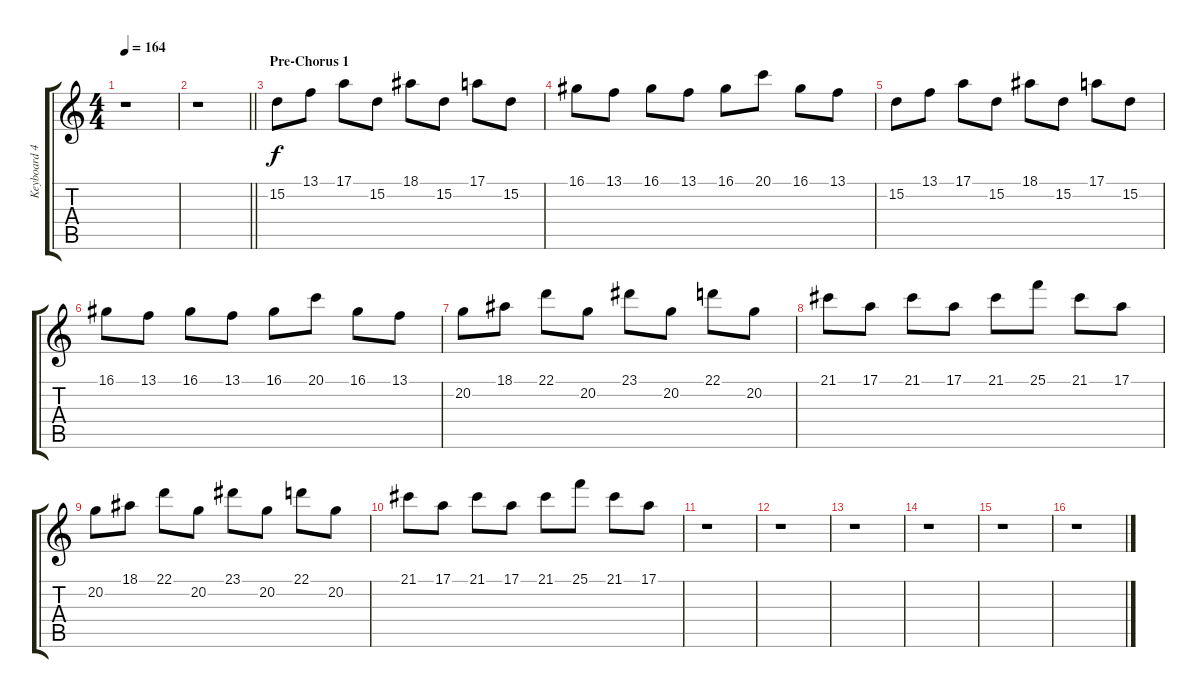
\track ("Keyboard 4 (Harpsichord)" "Keyboard 4") {instrument harpsichord}
\staff {score tabs}
\tuning (E4 B3 G3 D3 A2 E2) {hide}
\ts (4 4)
\tempo 164
\clef g2
\ks c
r.1{dy f} |
\barLineRight lightlight
r.1 |
\section ("" "Pre-Chorus 1")
15.2.8 13.1.8 17.1.8 15.2.8 18.1.8 15.2.8 17.1.8 15.2.8 |
16.1.8 13.1.8 16.1.8 13.1.8 16.1.8 20.1.8 16.1.8 13.1.8 |
15.2.8 13.1.8 17.1.8 15.2.8 18.1.8 15.2.8 17.1.8 15.2.8 |
16.1.8 13.1.8 16.1.8 13.1.8 16.1.8 20.1.8 16.1.8 13.1.8 |
20.2.8 18.1.8 22.1.8 20.2.8 23.1.8 20.2.8 22.1.8 20.2.8 |
21.1.8 17.1.8 21.1.8 17.1.8 21.1.8 25.1.8 21.1.8 17.1.8 |
20.2.8 18.1.8 22.1.8 20.2.8 23.1.8 20.2.8 22.1.8 20.2.8 |
21.1.8 17.1.8 21.1.8 17.1.8 21.1.8 25.1.8 21.1.8 17.1.8 |
r.1 |
r.1 |
r.1 |
r.1 |
r.1 |
r.1
